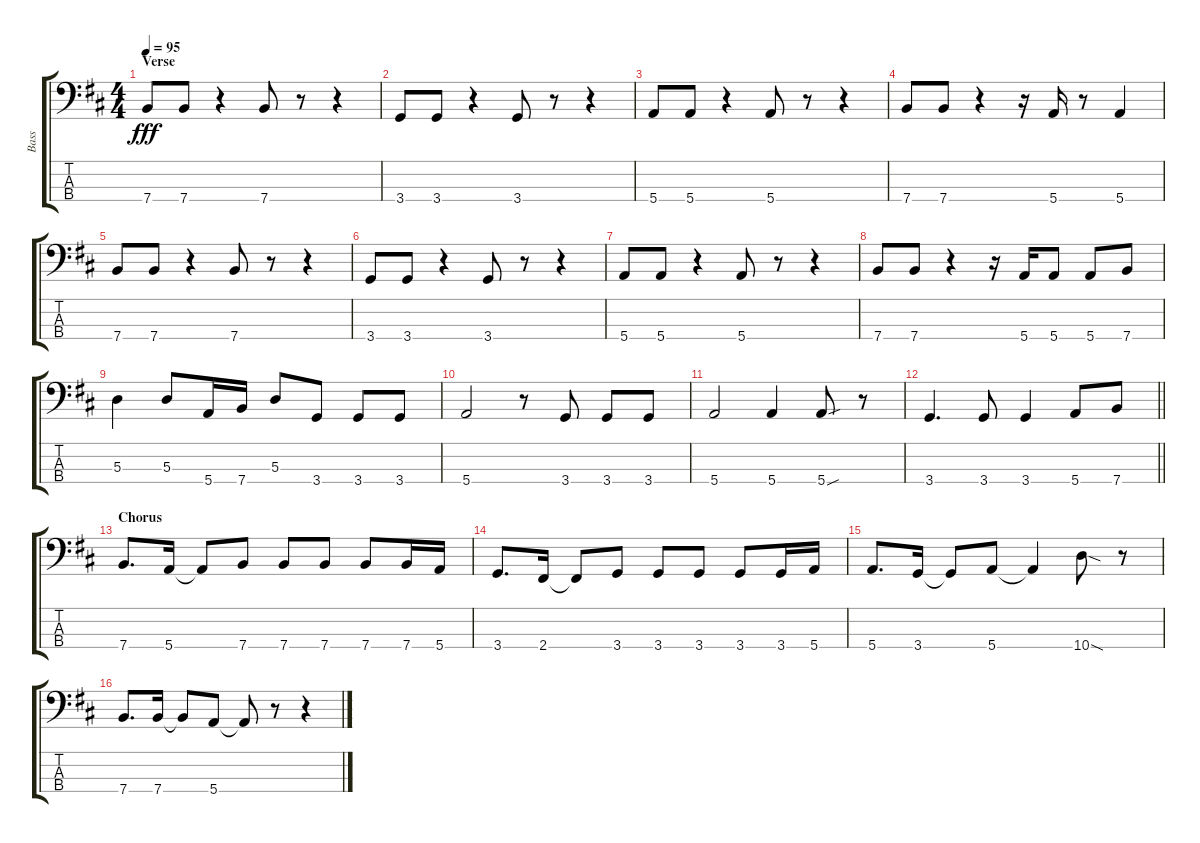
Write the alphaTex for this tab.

\track ("Bass" "Bass") {instrument electricbasspick}
\staff {score tabs}
\tuning (G2 D2 A1 E1) {hide}
\ts (4 4)
\section ("" "Verse")
\tempo 95
\clef f4
\ks d
7.4.8{dy fff} 7.4.8 r.4 7.4.8 r.8 r.4 |
3.4.8 3.4.8 r.4 3.4.8 r.8 r.4 |
5.4.8 5.4.8 r.4 5.4.8 r.8 r.4 |
7.4.8 7.4.8 r.4 r.16 5.4.16 r.8 5.4.4 |
7.4.8 7.4.8 r.4 7.4.8 r.8 r.4 |
3.4.8 3.4.8 r.4 3.4.8 r.8 r.4 |
5.4.8 5.4.8 r.4 5.4.8 r.8 r.4 |
7.4.8 7.4.8 r.4 r.16 5.4.16 5.4.8 5.4.8 7.4.8 |
5.3.4 5.3.8 5.4.16 7.4.16 5.3.8 3.4.8 3.4.8 3.4.8 |
5.4.2 r.8 3.4.8 3.4.8 3.4.8 |
5.4.2 5.4.4 5.4{sou}.8 r.8 |
\barLineRight lightlight
3.4.4{d} 3.4.8 3.4.4 5.4.8 7.4.8 |
\section ("" "Chorus")
7.4.8{d} 5.4.16 5.4{t}.8 7.4.8 7.4.8 7.4.8 7.4.8 7.4.16 5.4.16 |
3.4.8{d} 2.4.16 2.4{t}.8 3.4.8 3.4.8 3.4.8 3.4.8 3.4.16 5.4.16 |
5.4.8{d} 3.4.16 3.4{t}.8 5.4.8 5.4{t}.4 10.4{sod}.8 r.8 |
7.4.8{d} 7.4.16 7.4{t}.8 5.4.8 5.4{t}.8 r.8 r.4
